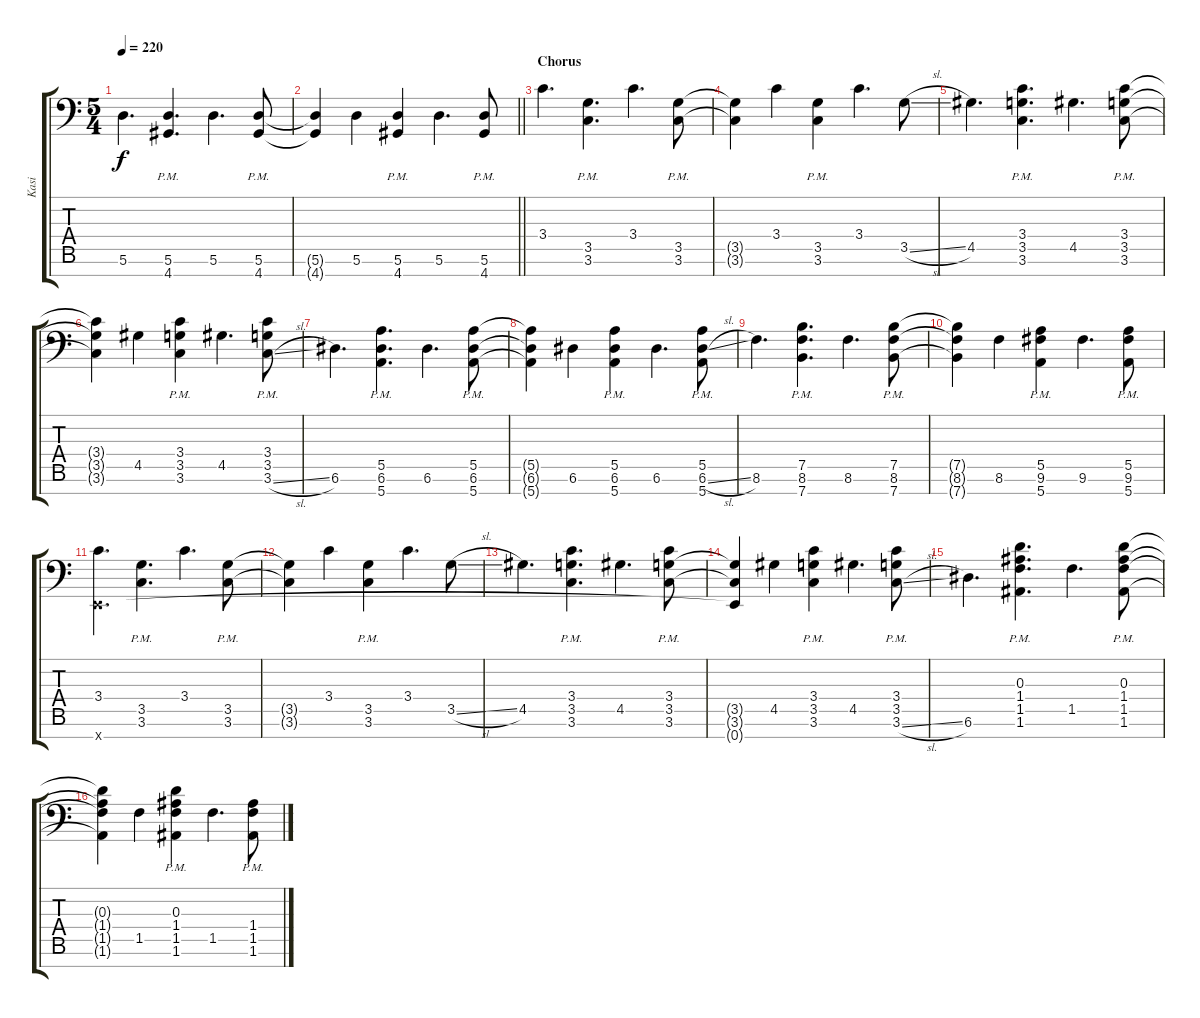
\track ("Kasi" "Kasi") {instrument overdrivenguitar}
\staff {score tabs}
\tuning (B3 G3 D3 A2 E2 A1 E1) {hide}
\ts (5 4)
\tempo 220
\clef f4
\ks c
5.6.4{d dy f} (5.6{pm} 4.7{pm}).4{d} 5.6.4{d} (5.6{pm} 4.7{pm}).8 |
\barLineRight lightlight
(5.6{t} 4.7{t}).4 5.6.4 (5.6{pm} 4.7{pm}).4 5.6.4{d} (5.6{pm} 4.7{pm}).8 |
\section ("" "Chorus")
3.4.4{d} (3.5{pm} 3.6{pm}).4{d} 3.4.4{d} (3.5{pm} 3.6{pm}).8 |
(3.5{t} 3.6{t}).4 3.4.4 (3.5{pm} 3.6{pm}).4 3.4.4{d} 3.5{sl}.8 |
4.5.4{d} (3.4{pm} 3.5{pm} 3.6{pm}).4{d} 4.5.4{d} (3.4{pm} 3.5{pm} 3.6{pm}).8 |
(3.4{t} 3.5{t} 3.6{t}).4 4.5.4 (3.4{pm} 3.5{pm} 3.6{pm}).4 4.5.4{d} (3.4{pm} 3.5{pm} 3.6{sl pm}).8 |
6.6.4{d} (5.5 6.6{pm} 5.7{pm}).4{d} 6.6.4{d} (5.5 6.6{pm} 5.7{pm}).8 |
(5.5{t} 6.6{t} 5.7{t}).4 6.6.4 (5.5 6.6{pm} 5.7{pm}).4 6.6.4{d} (5.5{pm} 6.6{sl pm} 5.7{pm}).8 |
8.6.4{d} (7.5{pm} 8.6{pm} 7.7{pm}).4{d} 8.6.4{d} (7.5{pm} 8.6{pm} 7.7{pm}).8 |
(7.5{t} 8.6{t} 7.7{t}).4 8.6.4 (5.5{pm} 9.6{pm} 5.7{pm}).4 9.6.4{d} (5.5{pm} 9.6{pm} 5.7{pm}).8 |
(3.4 0.7{x}).4{d} (3.5{pm} 3.6{pm}).4{d} 3.4.4{d} (3.5{pm} 3.6{pm}).8 |
(3.5{t} 3.6{t}).4 3.4.4 (3.5{pm} 3.6{pm}).4 3.4.4{d} 3.5{sl}.8 |
4.5.4{d} (3.4{pm} 3.5{pm} 3.6{pm}).4{d} 4.5.4{d} (3.4{pm} 3.5{pm} 3.6{pm}).8 |
(3.5{t} 3.6{t} 0.7{t}).4 4.5.4 (3.4{pm} 3.5{pm} 3.6{pm}).4 4.5.4{d} (3.4{pm} 3.5{pm} 3.6{sl pm}).8 |
6.6.4{d} (0.3{pm} 1.4 1.5{pm} 1.6{pm}).4{d} 1.5.4{d} (0.3 1.4 1.5{pm} 1.6{pm}).8 |
(0.3{t} 1.4{t} 1.5{t} 1.6{t}).4 1.5.4 (0.3 1.4 1.5{pm} 1.6{pm}).4 1.5.4{d} (1.4{sl pm} 1.5 1.6{sl pm}).8
